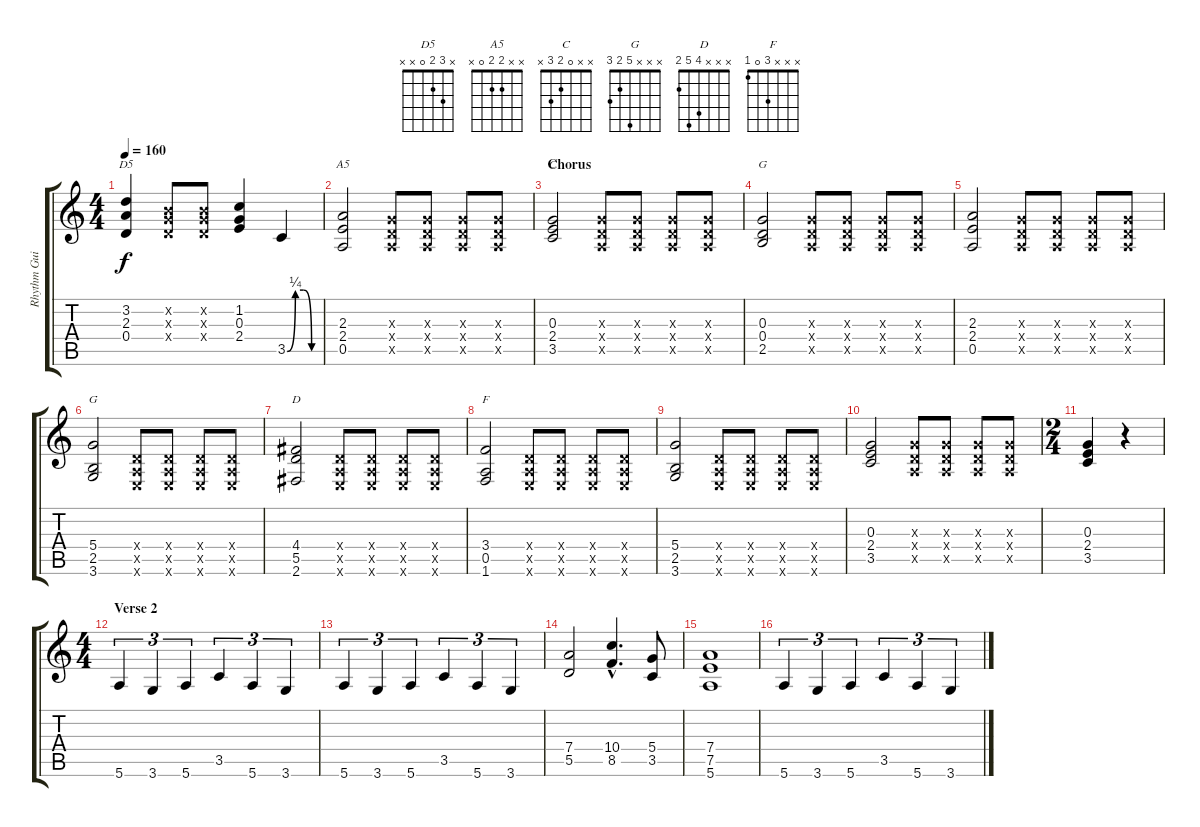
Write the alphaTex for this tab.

\track ("Rhythm Guitar" "Rhythm Gui") {instrument distortionguitar}
\staff {score tabs}
\tuning (E4 B3 G3 D3 A2 E2) {hide}
\chord ("D5" x 3 2 0 x x)
\chord ("A5" x x 2 2 0 x)
\chord ("C" x x 0 2 3 x)
\chord ("G" x x 0 0 2 x)
\chord ("G" x x x 5 2 3)
\chord ("D" x x x 4 5 2)
\chord ("F" x x x 3 0 1)
\ts (4 4)
\tempo 160
\clef g2
\ks c
(3.2 2.3 0.4).4{ch "D5" dy f} (0.2{x} 0.3{x} 0.4{x}).8 (0.2{x} 0.3{x} 0.4{x}).8 (1.2 0.3 2.4).4 3.5{be (custom 0 0 15 1 30 1 45 0 60 0)}.4 |
(2.3 2.4 0.5).2{ch "A5"} (0.3{x} 0.4{x} 0.5{x}).8 (0.3{x} 0.4{x} 0.5{x}).8 (0.3{x} 0.4{x} 0.5{x}).8 (0.3{x} 0.4{x} 0.5{x}).8 |
\section ("" "Chorus")
(0.3 2.4 3.5).2{ch "C"} (0.3{x} 0.4{x} 0.5{x}).8 (0.3{x} 0.4{x} 0.5{x}).8 (0.3{x} 0.4{x} 0.5{x}).8 (0.3{x} 0.4{x} 0.5{x}).8 |
(0.3 0.4 2.5).2{ch "G"} (0.3{x} 0.4{x} 0.5{x}).8 (0.3{x} 0.4{x} 0.5{x}).8 (0.3{x} 0.4{x} 0.5{x}).8 (0.3{x} 0.4{x} 0.5{x}).8 |
(2.3 2.4 0.5).2 (0.3{x} 0.4{x} 0.5{x}).8 (0.3{x} 0.4{x} 0.5{x}).8 (0.3{x} 0.4{x} 0.5{x}).8 (0.3{x} 0.4{x} 0.5{x}).8 |
(5.4 2.5 3.6).2{ch "G"} (0.4{x} 0.5{x} 0.6{x}).8 (0.4{x} 0.5{x} 0.6{x}).8 (0.4{x} 0.5{x} 0.6{x}).8 (0.4{x} 0.5{x} 0.6{x}).8 |
(4.4 5.5 2.6).2{ch "D"} (0.4{x} 0.5{x} 0.6{x}).8 (0.4{x} 0.5{x} 0.6{x}).8 (0.4{x} 0.5{x} 0.6{x}).8 (0.4{x} 0.5{x} 0.6{x}).8 |
(3.4 0.5 1.6).2{ch "F"} (0.4{x} 0.5{x} 0.6{x}).8 (0.4{x} 0.5{x} 0.6{x}).8 (0.4{x} 0.5{x} 0.6{x}).8 (0.4{x} 0.5{x} 0.6{x}).8 |
(5.4 2.5 3.6).2 (0.4{x} 0.5{x} 0.6{x}).8 (0.4{x} 0.5{x} 0.6{x}).8 (0.4{x} 0.5{x} 0.6{x}).8 (0.4{x} 0.5{x} 0.6{x}).8 |
(0.3 2.4 3.5).2 (0.3{x} 0.4{x} 0.5{x}).8 (0.3{x} 0.4{x} 0.5{x}).8 (0.3{x} 0.4{x} 0.5{x}).8 (0.3{x} 0.4{x} 0.5{x}).8 |
\ts (2 4)
(0.3 2.4 3.5).4 r.4 |
\ts (4 4)
\section ("" "Verse 2")
5.6.4{tu (3 2)} 3.6.4{tu (3 2)} 5.6.4{tu (3 2)} 3.5.4{tu (3 2)} 5.6.4{tu (3 2)} 3.6.4{tu (3 2)} |
5.6.4{tu (3 2)} 3.6.4{tu (3 2)} 5.6.4{tu (3 2)} 3.5.4{tu (3 2)} 5.6.4{tu (3 2)} 3.6.4{tu (3 2)} |
(7.4 5.5).2 (10.4{hac} 8.5{hac}).4{d} (5.4 3.5).8 |
(7.4 7.5 5.6).1 |
5.6.4{tu (3 2)} 3.6.4{tu (3 2)} 5.6.4{tu (3 2)} 3.5.4{tu (3 2)} 5.6.4{tu (3 2)} 3.6.4{tu (3 2)}
